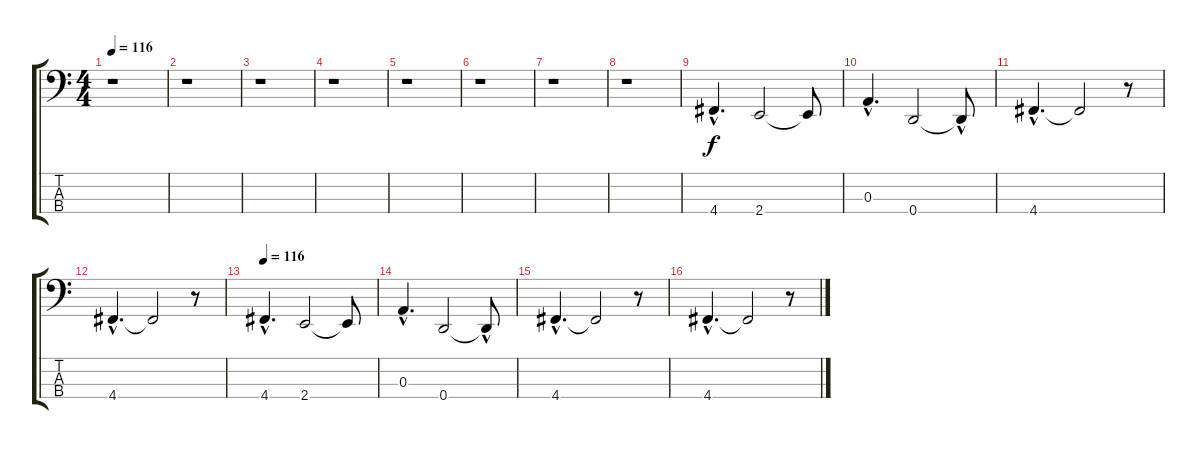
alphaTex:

\track "" {instrument electricbassfinger}
\staff {score tabs}
\tuning (G2 D2 A1 D1) {hide}
\ts (4 4)
\tempo 116
\clef f4
\ks c
r.1{dy f instrument electricbassfinger} |
r.1 |
r.1 |
r.1 |
r.1 |
r.1 |
r.1 |
r.1 |
4.4{hac}.4{d} 2.4.2 2.4{t}.8 |
0.3{hac}.4{d} 0.4.2 0.4{hac t}.8 |
4.4{hac}.4{d} 4.4{t}.2 r.8 |
4.4{hac}.4{d} 4.4{t}.2 r.8 |
\tempo 116
4.4{hac}.4{d} 2.4.2 2.4{t}.8 |
0.3{hac}.4{d} 0.4.2 0.4{hac t}.8 |
4.4{hac}.4{d} 4.4{t}.2 r.8 |
4.4{hac}.4{d} 4.4{t}.2 r.8
